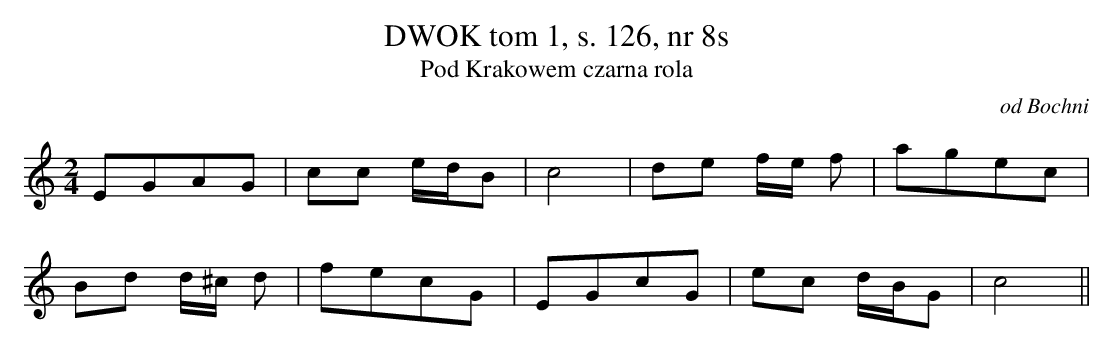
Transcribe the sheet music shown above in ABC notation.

X:1
T:DWOK tom 1, s. 126, nr 8s
T:Pod Krakowem czarna rola
O:od Bochni
M:2/4
L:1/16
K:C
E2G2A2G2 | c2c2 edB2 | c8 |d2e2 fe f2 | a2g2e2c2 |
B2d2 d^c d2 | f2e2c2G2 |E2G2c2G2 | e2c2 dBG2 | c8||
